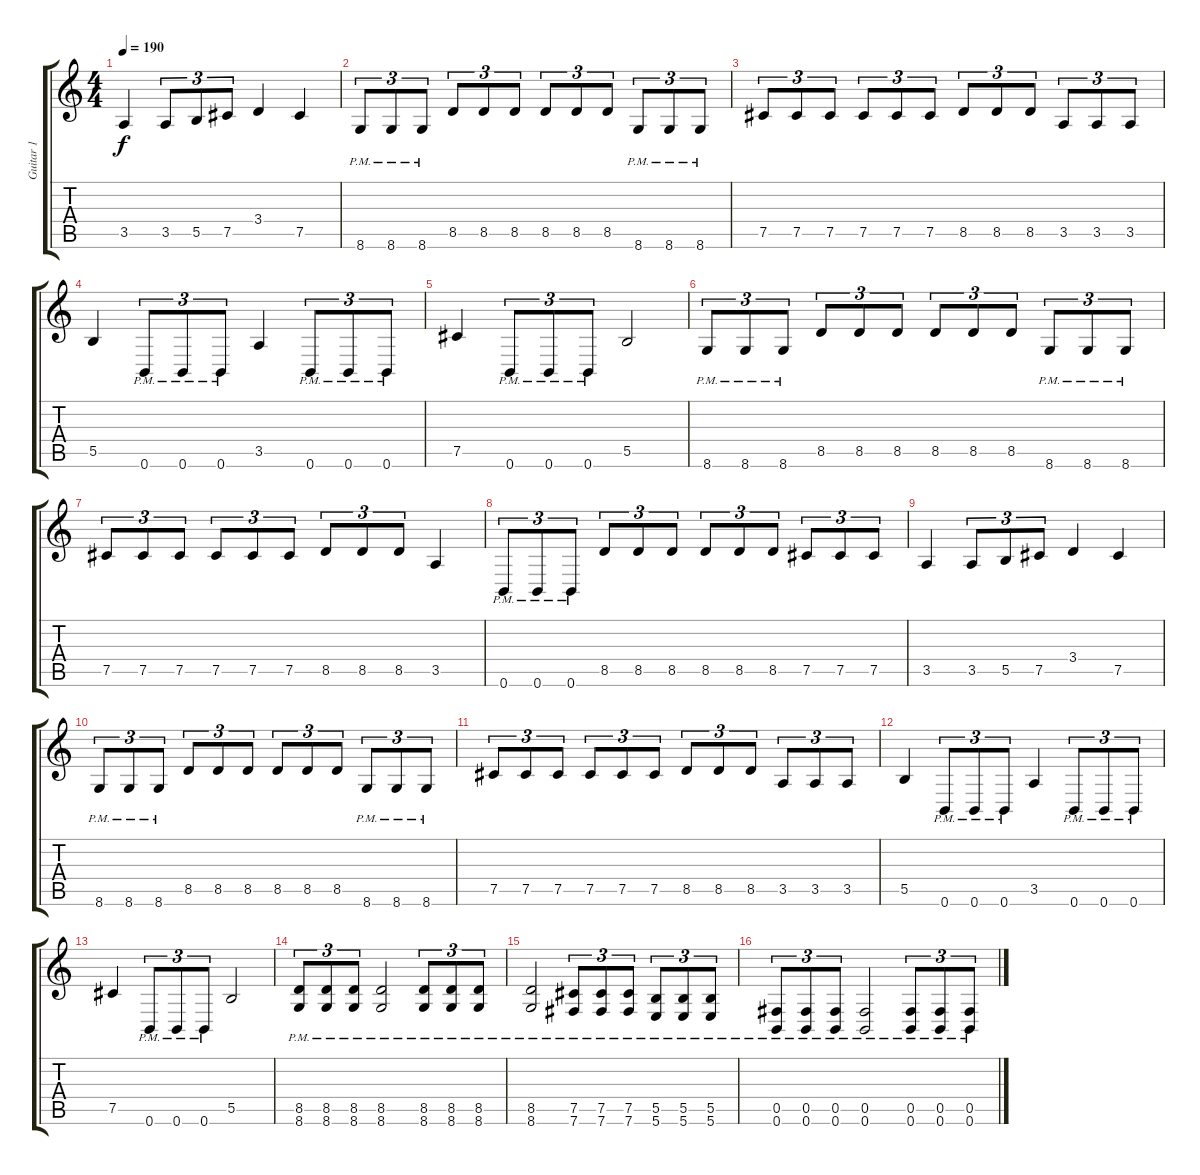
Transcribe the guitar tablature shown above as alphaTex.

\track ("Guitar 1" "Guitar 1") {instrument distortionguitar}
\staff {score tabs}
\tuning (Db4 Ab3 E3 B2 Gb2 B1) {hide}
\ts (4 4)
\tempo 190
\clef g2
\ks c
3.5.4{dy f} 3.5.8{tu (3 2)} 5.5.8{tu (3 2)} 7.5.8{tu (3 2)} 3.4.4 7.5.4 |
8.6{pm}.8{tu (3 2)} 8.6{pm}.8{tu (3 2)} 8.6{pm}.8{tu (3 2)} 8.5.8{tu (3 2)} 8.5.8{tu (3 2)} 8.5.8{tu (3 2)} 8.5.8{tu (3 2)} 8.5.8{tu (3 2)} 8.5.8{tu (3 2)} 8.6{pm}.8{tu (3 2)} 8.6{pm}.8{tu (3 2)} 8.6{pm}.8{tu (3 2)} |
7.5.8{tu (3 2)} 7.5.8{tu (3 2)} 7.5.8{tu (3 2)} 7.5.8{tu (3 2)} 7.5.8{tu (3 2)} 7.5.8{tu (3 2)} 8.5.8{tu (3 2)} 8.5.8{tu (3 2)} 8.5.8{tu (3 2)} 3.5.8{tu (3 2)} 3.5.8{tu (3 2)} 3.5.8{tu (3 2)} |
5.5.4 0.6{pm}.8{tu (3 2)} 0.6{pm}.8{tu (3 2)} 0.6{pm}.8{tu (3 2)} 3.5.4 0.6{pm}.8{tu (3 2)} 0.6{pm}.8{tu (3 2)} 0.6{pm}.8{tu (3 2)} |
7.5.4 0.6{pm}.8{tu (3 2)} 0.6{pm}.8{tu (3 2)} 0.6{pm}.8{tu (3 2)} 5.5.2 |
8.6{pm}.8{tu (3 2)} 8.6{pm}.8{tu (3 2)} 8.6{pm}.8{tu (3 2)} 8.5.8{tu (3 2)} 8.5.8{tu (3 2)} 8.5.8{tu (3 2)} 8.5.8{tu (3 2)} 8.5.8{tu (3 2)} 8.5.8{tu (3 2)} 8.6{pm}.8{tu (3 2)} 8.6{pm}.8{tu (3 2)} 8.6{pm}.8{tu (3 2)} |
7.5.8{tu (3 2)} 7.5.8{tu (3 2)} 7.5.8{tu (3 2)} 7.5.8{tu (3 2)} 7.5.8{tu (3 2)} 7.5.8{tu (3 2)} 8.5.8{tu (3 2)} 8.5.8{tu (3 2)} 8.5.8{tu (3 2)} 3.5.4 |
0.6{pm}.8{tu (3 2)} 0.6{pm}.8{tu (3 2)} 0.6{pm}.8{tu (3 2)} 8.5.8{tu (3 2)} 8.5.8{tu (3 2)} 8.5.8{tu (3 2)} 8.5.8{tu (3 2)} 8.5.8{tu (3 2)} 8.5.8{tu (3 2)} 7.5.8{tu (3 2)} 7.5.8{tu (3 2)} 7.5.8{tu (3 2)} |
3.5.4 3.5.8{tu (3 2)} 5.5.8{tu (3 2)} 7.5.8{tu (3 2)} 3.4.4 7.5.4 |
8.6{pm}.8{tu (3 2)} 8.6{pm}.8{tu (3 2)} 8.6{pm}.8{tu (3 2)} 8.5.8{tu (3 2)} 8.5.8{tu (3 2)} 8.5.8{tu (3 2)} 8.5.8{tu (3 2)} 8.5.8{tu (3 2)} 8.5.8{tu (3 2)} 8.6{pm}.8{tu (3 2)} 8.6{pm}.8{tu (3 2)} 8.6{pm}.8{tu (3 2)} |
7.5.8{tu (3 2)} 7.5.8{tu (3 2)} 7.5.8{tu (3 2)} 7.5.8{tu (3 2)} 7.5.8{tu (3 2)} 7.5.8{tu (3 2)} 8.5.8{tu (3 2)} 8.5.8{tu (3 2)} 8.5.8{tu (3 2)} 3.5.8{tu (3 2)} 3.5.8{tu (3 2)} 3.5.8{tu (3 2)} |
5.5.4 0.6{pm}.8{tu (3 2)} 0.6{pm}.8{tu (3 2)} 0.6{pm}.8{tu (3 2)} 3.5.4 0.6{pm}.8{tu (3 2)} 0.6{pm}.8{tu (3 2)} 0.6{pm}.8{tu (3 2)} |
7.5.4 0.6{pm}.8{tu (3 2)} 0.6{pm}.8{tu (3 2)} 0.6{pm}.8{tu (3 2)} 5.5.2 |
(8.5{pm} 8.6{pm}).8{tu (3 2)} (8.5{pm} 8.6{pm}).8{tu (3 2)} (8.5{pm} 8.6{pm}).8{tu (3 2)} (8.5{pm} 8.6{pm}).2 (8.5{pm} 8.6{pm}).8{tu (3 2)} (8.5{pm} 8.6{pm}).8{tu (3 2)} (8.5{pm} 8.6{pm}).8{tu (3 2)} |
(8.5{pm} 8.6{pm}).2 (7.5{pm} 7.6{pm}).8{tu (3 2)} (7.5{pm} 7.6{pm}).8{tu (3 2)} (7.5{pm} 7.6{pm}).8{tu (3 2)} (5.5{pm} 5.6{pm}).8{tu (3 2)} (5.5{pm} 5.6{pm}).8{tu (3 2)} (5.5{pm} 5.6{pm}).8{tu (3 2)} |
(0.5{pm} 0.6{pm}).8{tu (3 2)} (0.5{pm} 0.6{pm}).8{tu (3 2)} (0.5{pm} 0.6{pm}).8{tu (3 2)} (0.5{pm} 0.6{pm}).2 (0.5{pm} 0.6{pm}).8{tu (3 2)} (0.5{pm} 0.6{pm}).8{tu (3 2)} (0.5{pm} 0.6{pm}).8{tu (3 2)}
